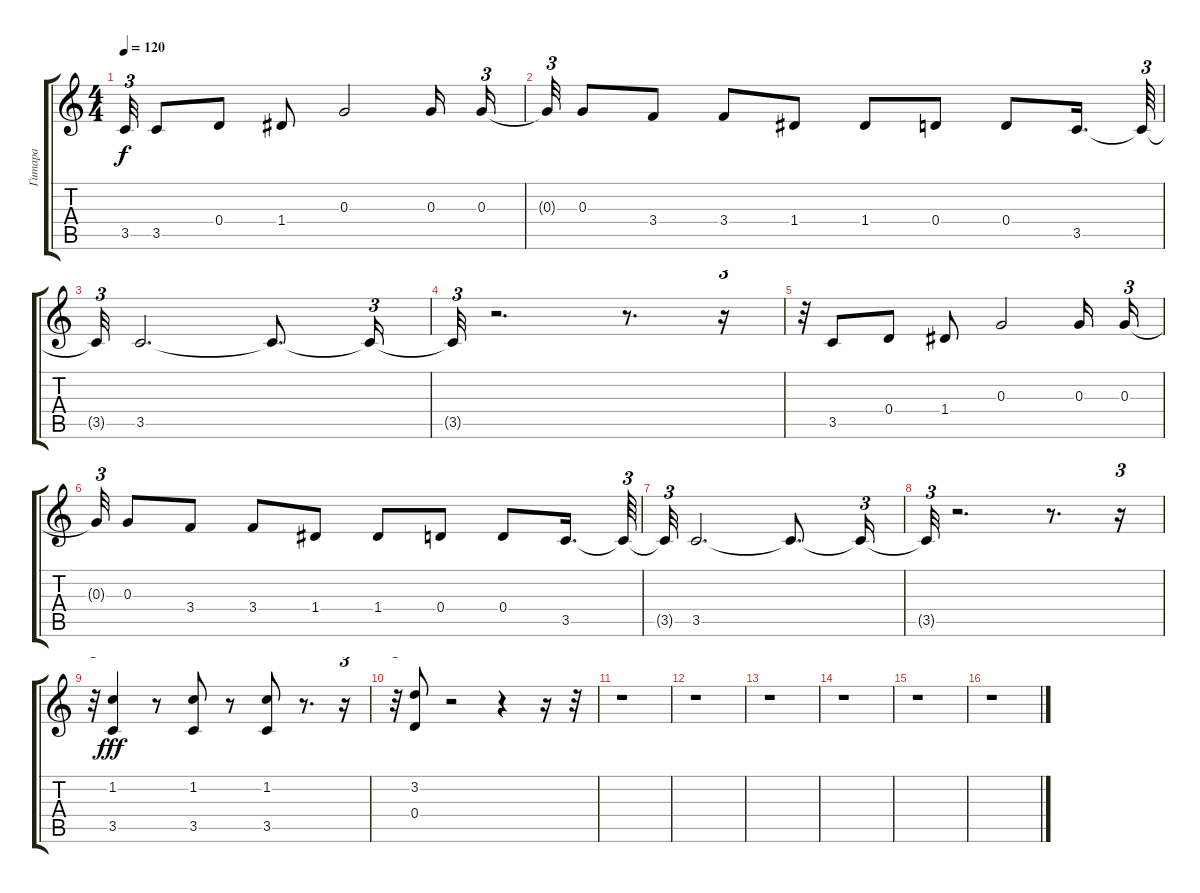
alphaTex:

\track ("Гитара" "Гитара") {instrument acousticguitarsteel}
\staff {score tabs}
\tuning (E4 B3 G3 D3 A2 E2) {hide}
\ts (4 4)
\tempo 120
\clef g2
\ks c
3.5{t}.32{tu (3 2) dy f} 3.5.8 0.4.8 1.4.8 0.3.2 0.3.16 0.3.16{tu (3 2)} |
0.3{t}.32{tu (3 2)} 0.3.8 3.4.8 3.4.8 1.4.8 1.4.8 0.4.8 0.4.8 3.5.16{d} 3.5{t}.64{tu (3 2)} |
3.5{t}.32{tu (3 2)} 3.5.2{d} 3.5{t}.8{d} 3.5{t}.16{tu (3 2)} |
3.5{t}.32{tu (3 2)} r.2{d} r.8{d} r.16{tu (3 2)} |
r.32{tu (3 2)} 3.5.8 0.4.8 1.4.8 0.3.2 0.3.16 0.3.16{tu (3 2)} |
0.3{t}.32{tu (3 2)} 0.3.8 3.4.8 3.4.8 1.4.8 1.4.8 0.4.8 0.4.8 3.5.16{d} 3.5{t}.64{tu (3 2)} |
3.5{t}.32{tu (3 2)} 3.5.2{d} 3.5{t}.8{d} 3.5{t}.16{tu (3 2)} |
3.5{t}.32{tu (3 2)} r.2{d} r.8{d} r.16{tu (3 2)} |
r.32{tu (3 2)} (1.2 3.5).4{dy fff} r.8 (1.2 3.5).8 r.8 (1.2 3.5).8 r.8{d} r.16{tu (3 2)} |
r.32{tu (3 2)} (3.2 0.4).8 r.2 r.4 r.16 r.32 |
r.1 |
r.1 |
r.1 |
r.1 |
r.1 |
r.1
